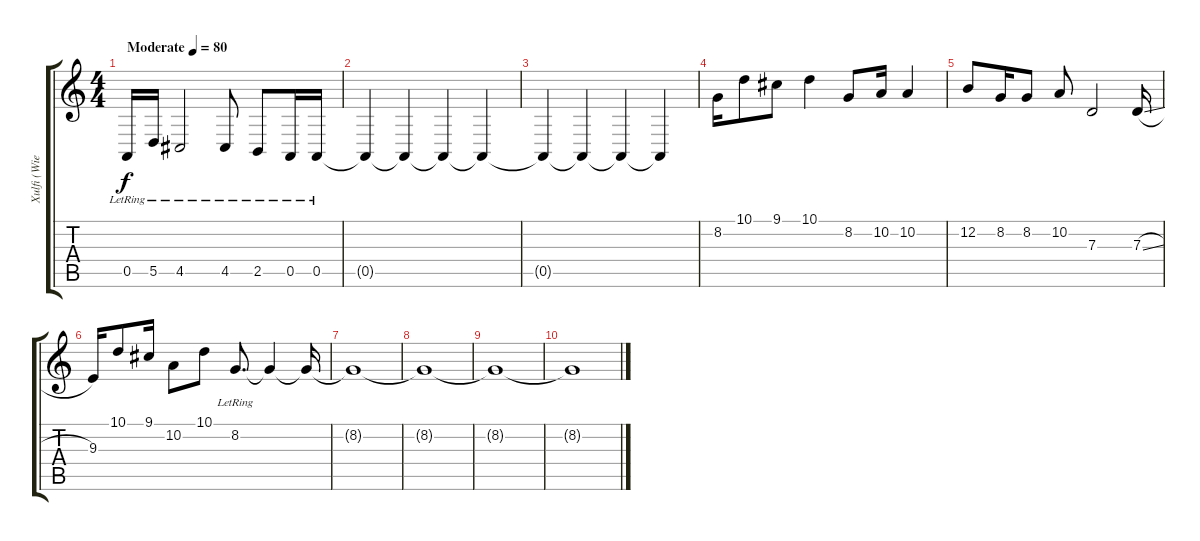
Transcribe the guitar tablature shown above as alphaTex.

\track ("Xulfi (Wierdo FX)" "Xulfi (Wie") {instrument recorder}
\staff {score tabs}
\tuning (E4 B3 G3 D3 A2 E2) {hide}
\ts (4 4)
\tempo (80 "Moderate")
\clef g2
\ks c
0.5{lr}.16{dy f instrument recorder} 5.5{lr}.16 4.5{lr}.2 4.5{lr}.8 2.5{lr}.8 0.5{lr}.16 0.5{lr}.16 |
0.5{t}.4 0.5{t}.4 0.5{t}.4 0.5{t}.4 |
0.5{t}.4 0.5{t}.4 0.5{t}.4 0.5{t}.4 |
8.2.16 10.1.8 9.1.8 10.1.4 8.2.8 10.2.16 10.2.4 |
12.2.8 8.2.16 8.2.8 10.2.8 7.3.2 7.3{sl}.16 |
9.3.16 10.1.8 9.1.16 10.2.8 10.1.8 8.2{lr}.8{d} 8.2{t}.4 8.2{t}.16 |
8.2{t}.1{volume 0} |
8.2{t}.1 |
8.2{t}.1 |
8.2{t}.1
